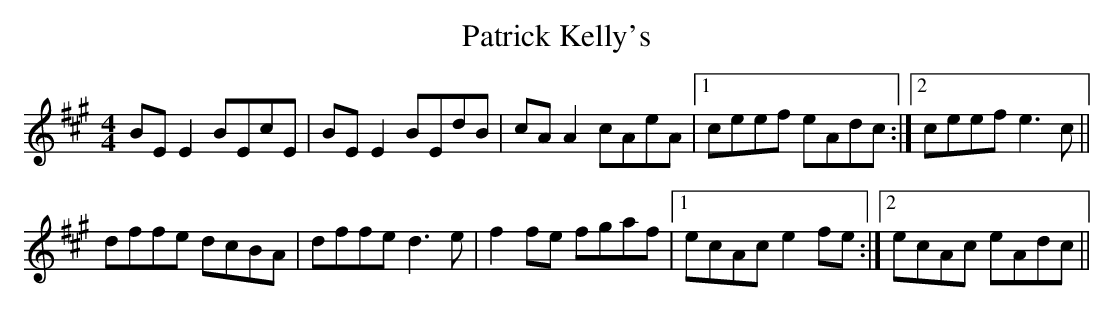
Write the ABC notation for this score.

X:1
T: Patrick Kelly's
L: 1/8
M: 4/4
K: A
BE E2 BEcE|BE E2 BEdB|cA A2 cAeA|1 ceef eAdc :|2\
ceef e3 c ||
dffe dcBA|dffe d3 e|f2 fe fgaf|1 ecAc e2 fe :|2\
ecAc eAdc ||
